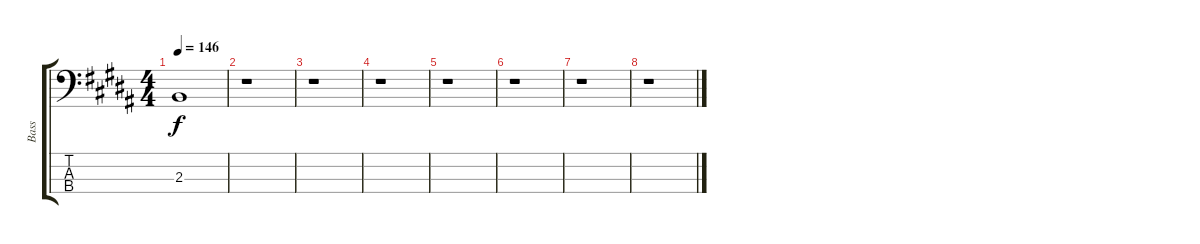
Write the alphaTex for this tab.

\track ("Bass" "Bass") {instrument electricbasspick}
\staff {score tabs}
\tuning (G2 D2 A1 E1) {hide}
\ts (4 4)
\tempo 146
\clef f4
\ks b
2.3{t}.1{dy f} |
r.1 |
r.1 |
r.1 |
r.1 |
r.1 |
r.1 |
r.1
